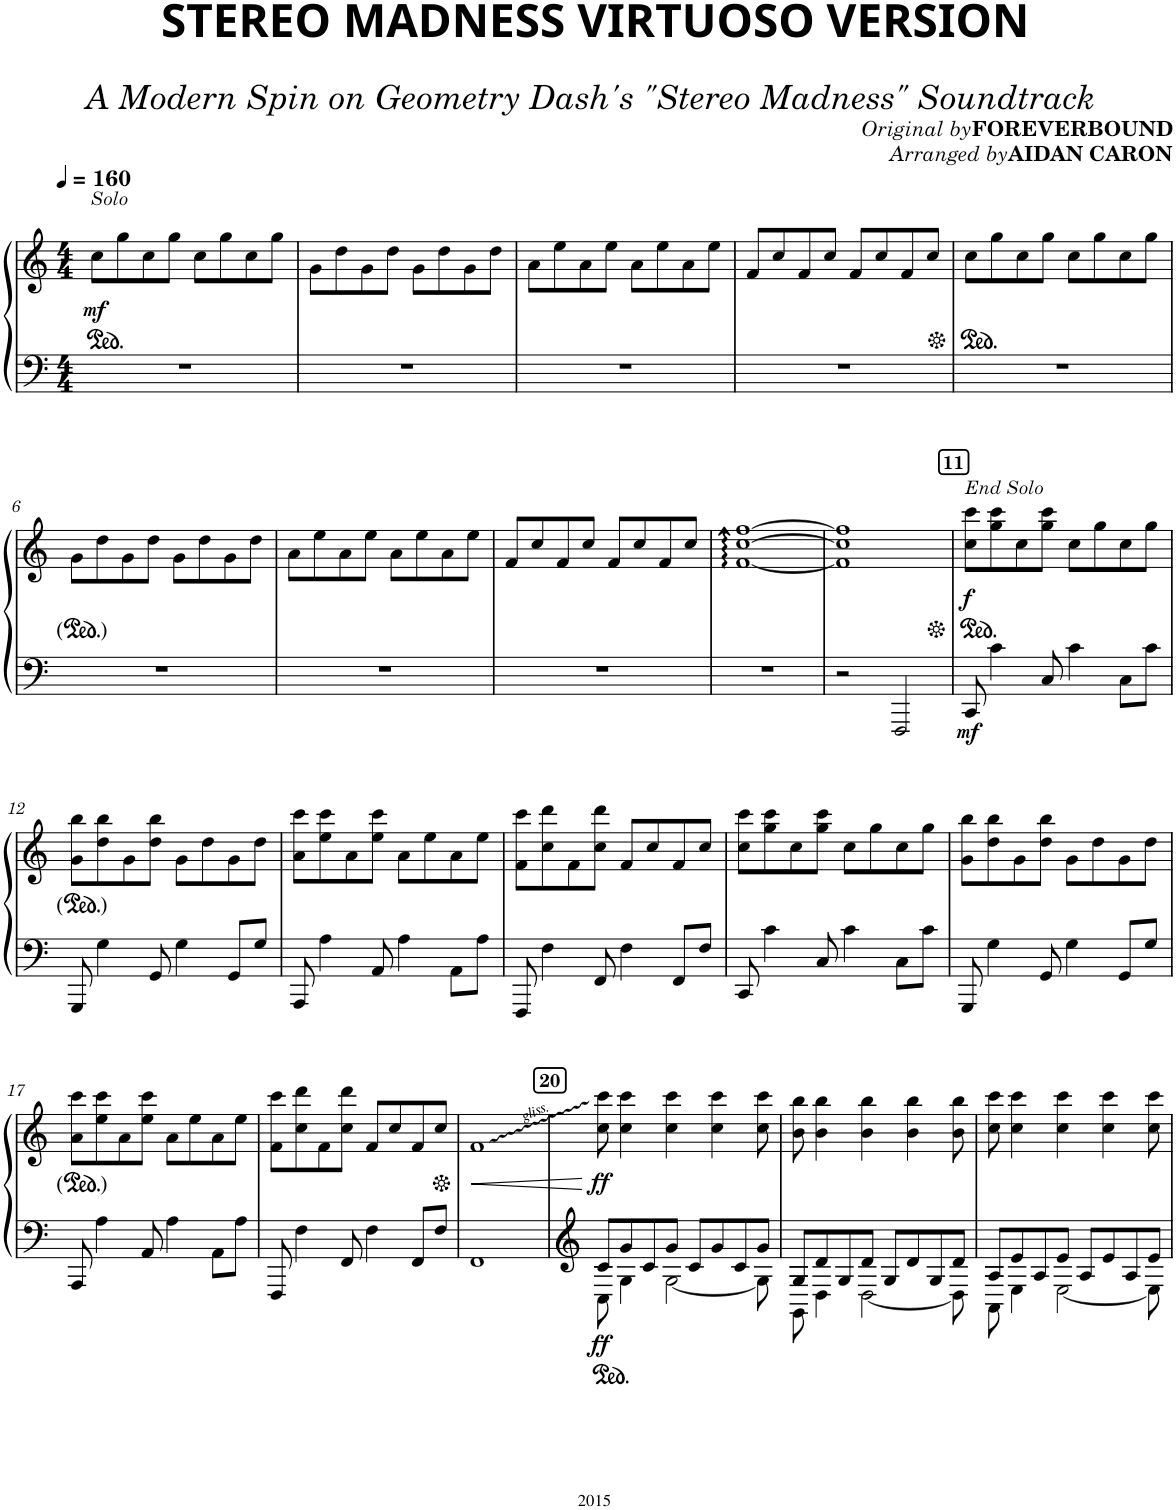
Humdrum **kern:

**kern	**kern	**dynam
*part1	*part1	*part1
*staff2	*staff1	*staff1/2
*I"Piano	*	*
*I'Pno.	*	*
*clefF4	*clefG2	*
*k[]	*k[]	*
*M4/4	*M4/4	*
*MM160	*MM160	*
*	*ped	*
=1	=1	=1
!	!LO:TX:a:i:t=Solo	!
!	!	!LO:DY:b
1r	8cc\L	mf
.	8gg\	.
.	8cc\	.
.	8gg\J	.
.	8cc\L	.
.	8gg\	.
.	8cc\	.
.	8gg\J	.
=2	=2	=2
1r	8g\L	.
.	8dd\	.
.	8g\	.
.	8dd\J	.
.	8g\L	.
.	8dd\	.
.	8g\	.
.	8dd\J	.
=3	=3	=3
1r	8a\L	.
.	8ee\	.
.	8a\	.
.	8ee\J	.
.	8a\L	.
.	8ee\	.
.	8a\	.
.	8ee\J	.
=4	=4	=4
1r	8f/L	.
.	8cc/	.
.	8f/	.
.	8cc/J	.
.	8f/L	.
.	8cc/	.
.	8f/	.
.	8cc/J	.
=5	=5	=5
*	*Xped	*
*	*ped	*
1r	8cc\L	.
.	8gg\	.
.	8cc\	.
.	8gg\J	.
.	8cc\L	.
.	8gg\	.
.	8cc\	.
.	8gg\J	.
!!LO:LB:g=z
=6	=6	=6
1r	8g\L	.
.	8dd\	.
.	8g\	.
.	8dd\J	.
.	8g\L	.
.	8dd\	.
.	8g\	.
.	8dd\J	.
=7	=7	=7
1r	8a\L	.
.	8ee\	.
.	8a\	.
.	8ee\J	.
.	8a\L	.
.	8ee\	.
.	8a\	.
.	8ee\J	.
=8	=8	=8
1r	8f/L	.
.	8cc/	.
.	8f/	.
.	8cc/J	.
.	8f/L	.
.	8cc/	.
.	8f/	.
.	8cc/J	.
=9	=9	=9
1r	[1f: [1cc: [1ff:	.
=10	=10	=10
2r	1f] 1cc] 1ff]	.
2FFF/	.	.
!!LO:REH:place=s1:a:B:cj:t=11
=11	=11	=11
*	*Xped	*
*	*ped	*
!	!LO:TX:a:i:t=End Solo	!
!	!	!LO:DY:b=2
!	!	!LO:DY:n=1:b
8CC/	8cc\ 8ccc\L	mf f
4c\	8gg\ 8ccc\	.
.	8cc\	.
8C/	8gg\ 8ccc\J	.
4c\	8cc\L	.
.	8gg\	.
8C\L	8cc\	.
8c\J	8gg\J	.
!!LO:LB:g=z
=12	=12	=12
8GGG/	8g\ 8bb\L	.
4G\	8dd\ 8bb\	.
.	8g\	.
8GG/	8dd\ 8bb\J	.
4G\	8g\L	.
.	8dd\	.
8GG/L	8g\	.
8G/J	8dd\J	.
=13	=13	=13
8AAA/	8a\ 8ccc\L	.
4A\	8ee\ 8ccc\	.
.	8a\	.
8AA/	8ee\ 8ccc\J	.
4A\	8a\L	.
.	8ee\	.
8AA\L	8a\	.
8A\J	8ee\J	.
=14	=14	=14
8FFF/	8f\ 8ccc\L	.
4F\	8cc\ 8ddd\	.
.	8f\	.
8FF/	8cc\ 8ddd\J	.
4F\	8f/L	.
.	8cc/	.
8FF/L	8f/	.
8F/J	8cc/J	.
=15	=15	=15
8CC/	8cc\ 8ccc\L	.
4c\	8gg\ 8ccc\	.
.	8cc\	.
8C/	8gg\ 8ccc\J	.
4c\	8cc\L	.
.	8gg\	.
8C\L	8cc\	.
8c\J	8gg\J	.
=16	=16	=16
8GGG/	8g\ 8bb\L	.
4G\	8dd\ 8bb\	.
.	8g\	.
8GG/	8dd\ 8bb\J	.
4G\	8g\L	.
.	8dd\	.
8GG/L	8g\	.
8G/J	8dd\J	.
!!LO:LB:g=z
=17	=17	=17
8AAA/	8a\ 8ccc\L	.
4A\	8ee\ 8ccc\	.
.	8a\	.
8AA/	8ee\ 8ccc\J	.
4A\	8a\L	.
.	8ee\	.
8AA\L	8a\	.
8A\J	8ee\J	.
=18	=18	=18
8FFF/	8f\ 8ccc\L	.
4F\	8cc\ 8ddd\	.
.	8f\	.
8FF/	8cc\ 8ddd\J	.
4F\	8f/L	.
.	8cc/	.
8FF/L	8f/	.
8F/J	8cc/J	.
=19	=19	=19
*	*Xped	*
!	!	!LO:HP:b
1FF	1f	<
.	.	[
!!LO:REH:place=s1:a:B:cj:t=20
=20	=20	=20
*^	*	*
!	!	!	!LO:DY:b=2
!	!	!	!LO:DY:n=1:b
8c/L	8C\	8cc\ 8ccc\	ff ff
8g/	4G\	4cc\ 4ccc\	.
8c/	.	.	.
8g/J	[2G\	4cc\ 4ccc\	.
8c/L	.	.	.
8g/	.	4cc\ 4ccc\	.
8c/	.	.	.
8g/J	8G\]	8cc\ 8ccc\	.
=21	=21	=21	=21
8G/L	8GG\	8b\ 8bb\	.
8d/	4D\	4b\ 4bb\	.
8G/	.	.	.
8d/J	[2D\	4b\ 4bb\	.
8G/L	.	.	.
8d/	.	4b\ 4bb\	.
8G/	.	.	.
8d/J	8D\]	8b\ 8bb\	.
=22	=22	=22	=22
8A/L	8AA\	8cc\ 8ccc\	.
8e/	4E\	4cc\ 4ccc\	.
8A/	.	.	.
8e/J	[2E\	4cc\ 4ccc\	.
8A/L	.	.	.
8e/	.	4cc\ 4ccc\	.
8A/	.	.	.
8e/J	8E\]	8cc\ 8ccc\	.
*v	*v	*	*
=	=	=
*-	*-	*-
